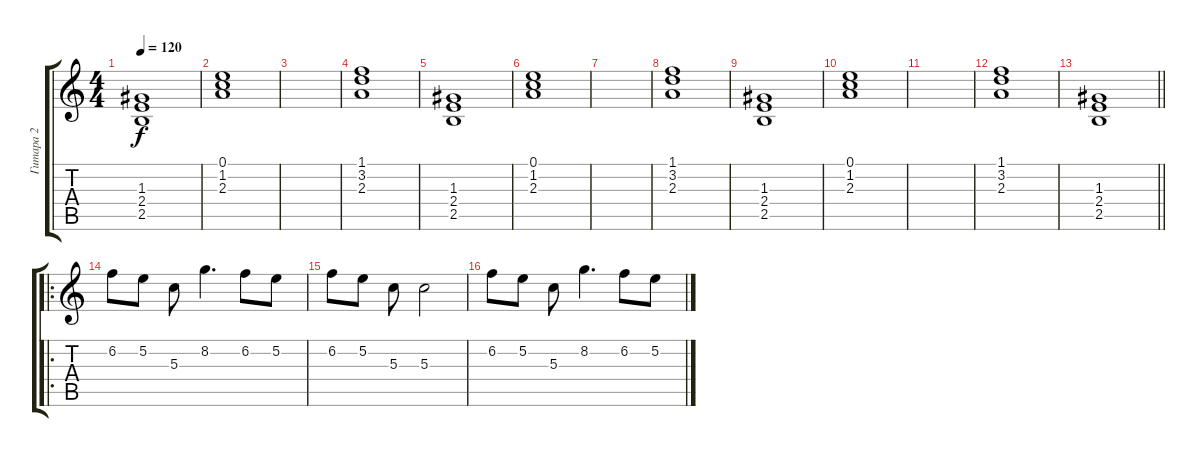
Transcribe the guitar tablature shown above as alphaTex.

\track ("Гитара 2" "Гитара 2") {instrument acousticguitarsteel}
\staff {score tabs}
\tuning (E4 B3 G3 D3 A2 E2) {hide}
\ts (4 4)
\tempo 120
\clef g2
\ks c
(1.3 2.4 2.5).1{dy f} |
(0.1 1.2 2.3).1 |
|
(1.1 3.2 2.3).1 |
(1.3 2.4 2.5).1 |
(0.1 1.2 2.3).1 |
|
(1.1 3.2 2.3).1 |
(1.3 2.4 2.5).1 |
(0.1 1.2 2.3).1 |
|
(1.1 3.2 2.3).1 |
\barLineRight lightlight
(1.3 2.4 2.5).1 |
\ro
6.2.8 5.2.8 5.3.8 8.2.4{d} 6.2.8 5.2.8 |
6.2.8 5.2.8 5.3.8 5.3.2 |
6.2.8 5.2.8 5.3.8 8.2.4{d} 6.2.8 5.2.8
